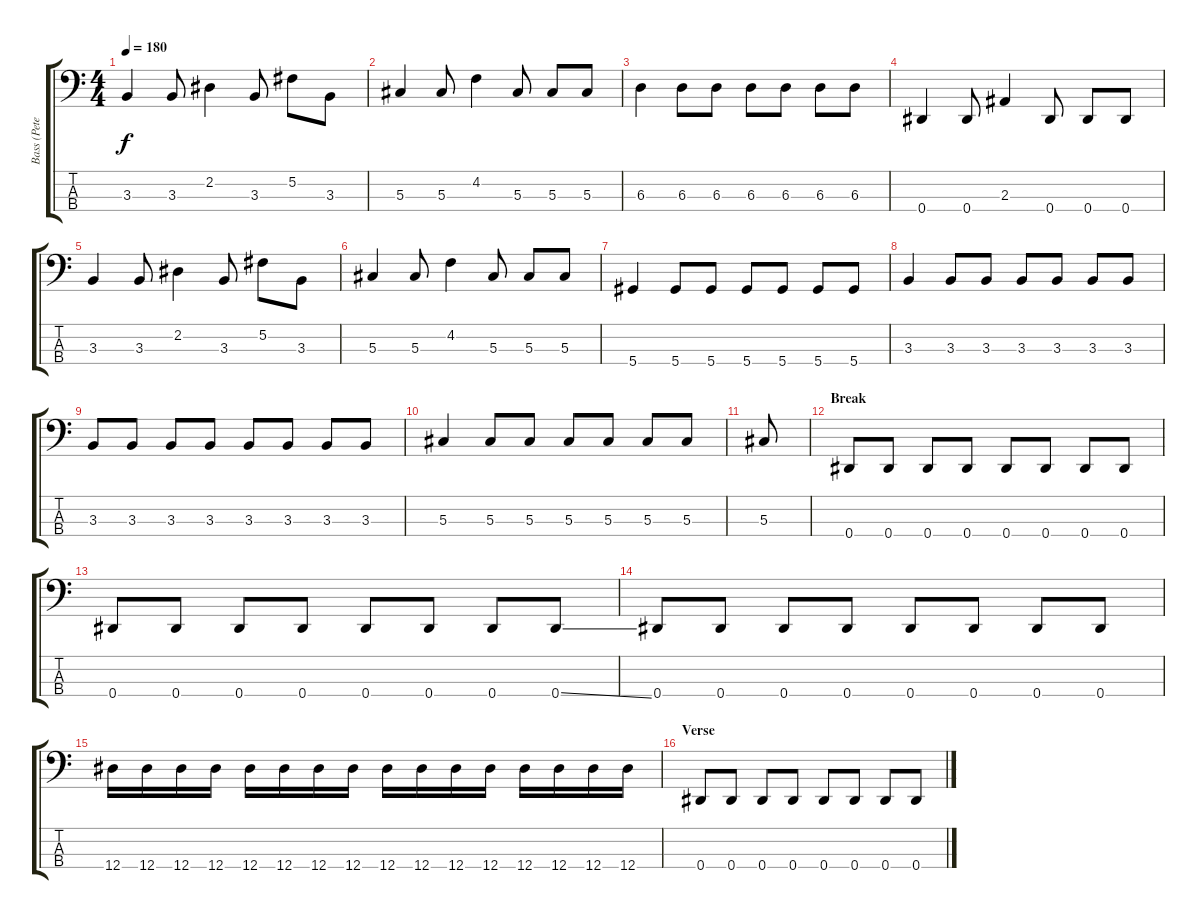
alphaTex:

\track ("Bass (Peter London)" "Bass (Pete") {instrument electricbasspick}
\staff {score tabs}
\tuning (Gb2 Db2 Ab1 Eb1) {hide}
\ts (4 4)
\tempo 180
\clef f4
\ks c
3.3.4{dy f} 3.3.8 2.2.4 3.3.8 5.2.8 3.3.8 |
5.3.4 5.3.8 4.2.4 5.3.8 5.3.8 5.3.8 |
6.3.4 6.3.8 6.3.8 6.3.8 6.3.8 6.3.8 6.3.8 |
0.4.4 0.4.8 2.3.4 0.4.8 0.4.8 0.4.8 |
3.3.4 3.3.8 2.2.4 3.3.8 5.2.8 3.3.8 |
5.3.4 5.3.8 4.2.4 5.3.8 5.3.8 5.3.8 |
5.4.4 5.4.8 5.4.8 5.4.8 5.4.8 5.4.8 5.4.8 |
3.3.4 3.3.8 3.3.8 3.3.8 3.3.8 3.3.8 3.3.8 |
3.3.8 3.3.8 3.3.8 3.3.8 3.3.8 3.3.8 3.3.8 3.3.8 |
5.3.4 5.3.8 5.3.8 5.3.8 5.3.8 5.3.8 5.3.8 |
5.3.8 |
\section ("" "Break")
0.4.8 0.4.8 0.4.8 0.4.8 0.4.8 0.4.8 0.4.8 0.4.8 |
0.4.8 0.4.8 0.4.8 0.4.8 0.4.8 0.4.8 0.4.8 0.4{ss}.8 |
0.4.8 0.4.8 0.4.8 0.4.8 0.4.8 0.4.8 0.4.8 0.4.8 |
12.4.16 12.4.16 12.4.16 12.4.16 12.4.16 12.4.16 12.4.16 12.4.16 12.4.16 12.4.16 12.4.16 12.4.16 12.4.16 12.4.16 12.4.16 12.4.16 |
\section ("" "Verse")
0.4.8 0.4.8 0.4.8 0.4.8 0.4.8 0.4.8 0.4.8 0.4.8
